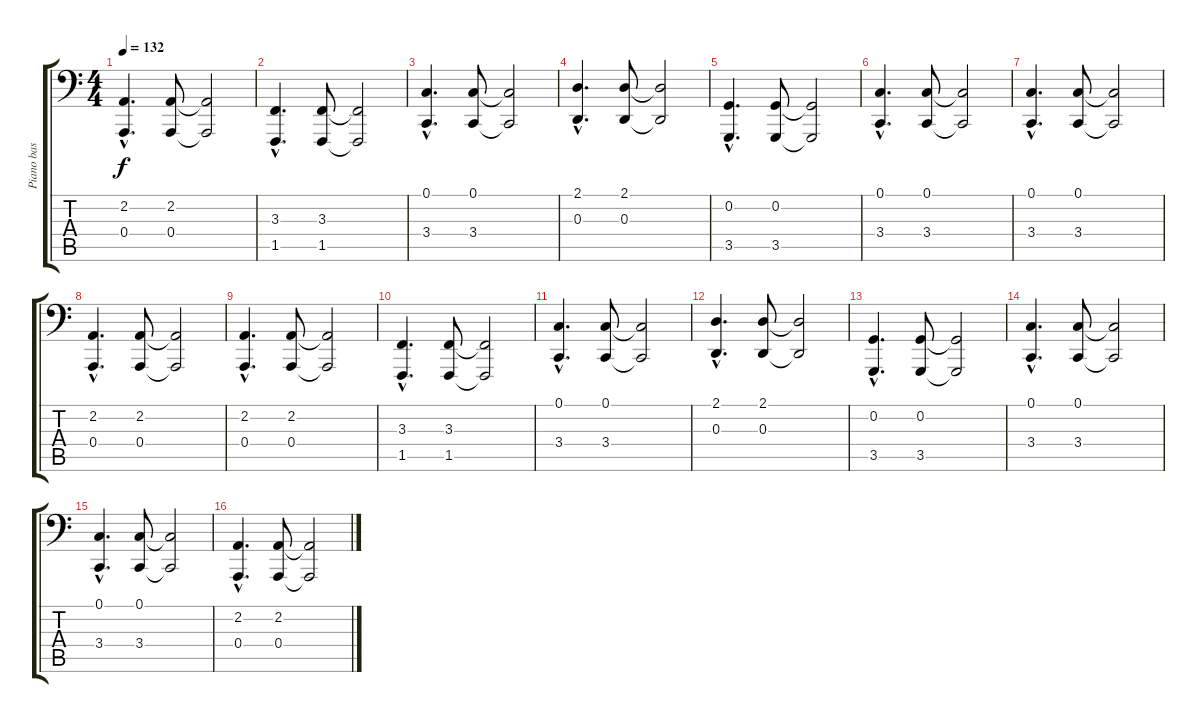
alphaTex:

\track ("Piano bas" "Piano bas") {instrument acousticgrandpiano}
\staff {score tabs}
\tuning (C3 G2 D2 A1 E1 B0) {hide}
\ts (4 4)
\tempo 132
\clef f4
\ks c
(2.2{hac} 0.4{hac}).4{d dy f} (2.2 0.4).8 (2.2{t} 0.4{t}).2 |
(3.3{hac} 1.5{hac}).4{d} (3.3 1.5).8 (3.3{t} 1.5{t}).2 |
(0.1{hac} 3.4{hac}).4{d} (0.1 3.4).8 (0.1{t} 3.4{t}).2 |
(2.1{hac} 0.3{hac}).4{d} (2.1 0.3).8 (2.1{t} 0.3{t}).2 |
(0.2{hac} 3.5{hac}).4{d} (0.2 3.5).8 (0.2{t} 3.5{t}).2 |
(0.1{hac} 3.4{hac}).4{d} (0.1 3.4).8 (0.1{t} 3.4{t}).2 |
(0.1{hac} 3.4{hac}).4{d} (0.1 3.4).8 (0.1{t} 3.4{t}).2 |
(2.2{hac} 0.4{hac}).4{d} (2.2 0.4).8 (2.2{t} 0.4{t}).2 |
(2.2{hac} 0.4{hac}).4{d} (2.2 0.4).8 (2.2{t} 0.4{t}).2 |
(3.3{hac} 1.5{hac}).4{d} (3.3 1.5).8 (3.3{t} 1.5{t}).2 |
(0.1{hac} 3.4{hac}).4{d} (0.1 3.4).8 (0.1{t} 3.4{t}).2 |
(2.1{hac} 0.3{hac}).4{d} (2.1 0.3).8 (2.1{t} 0.3{t}).2 |
(0.2{hac} 3.5{hac}).4{d} (0.2 3.5).8 (0.2{t} 3.5{t}).2 |
(0.1{hac} 3.4{hac}).4{d} (0.1 3.4).8 (0.1{t} 3.4{t}).2 |
(0.1{hac} 3.4{hac}).4{d} (0.1 3.4).8 (0.1{t} 3.4{t}).2 |
(2.2{hac} 0.4{hac}).4{d} (2.2 0.4).8 (2.2{t} 0.4{t}).2
